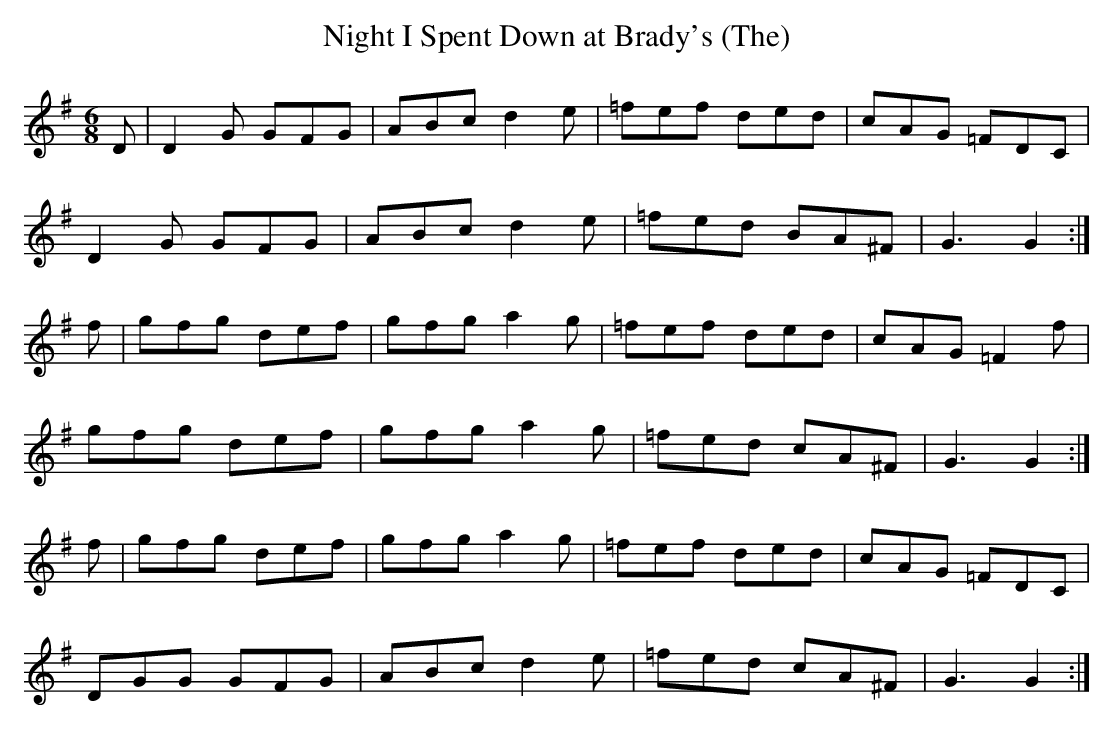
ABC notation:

X:1
T: Night I Spent Down at Brady's (The)
M: 6/8
L: 1/8
K: G
D | D2 G GFG | ABc d2 e | =fef ded | cAG =FDC |
D2 G GFG | ABc d2 e | =fed BA^F | G3 G2 :|
f | gfg def | gfg a2 g | =fef ded | cAG =F2 f |
gfg def | gfg a2 g | =fed cA^F | G3 G2 :|
f | gfg def | gfg a2 g | =fef ded | cAG =FDC |
DGG GFG | ABc d2 e | =fed cA^F | G3 G2 :|
